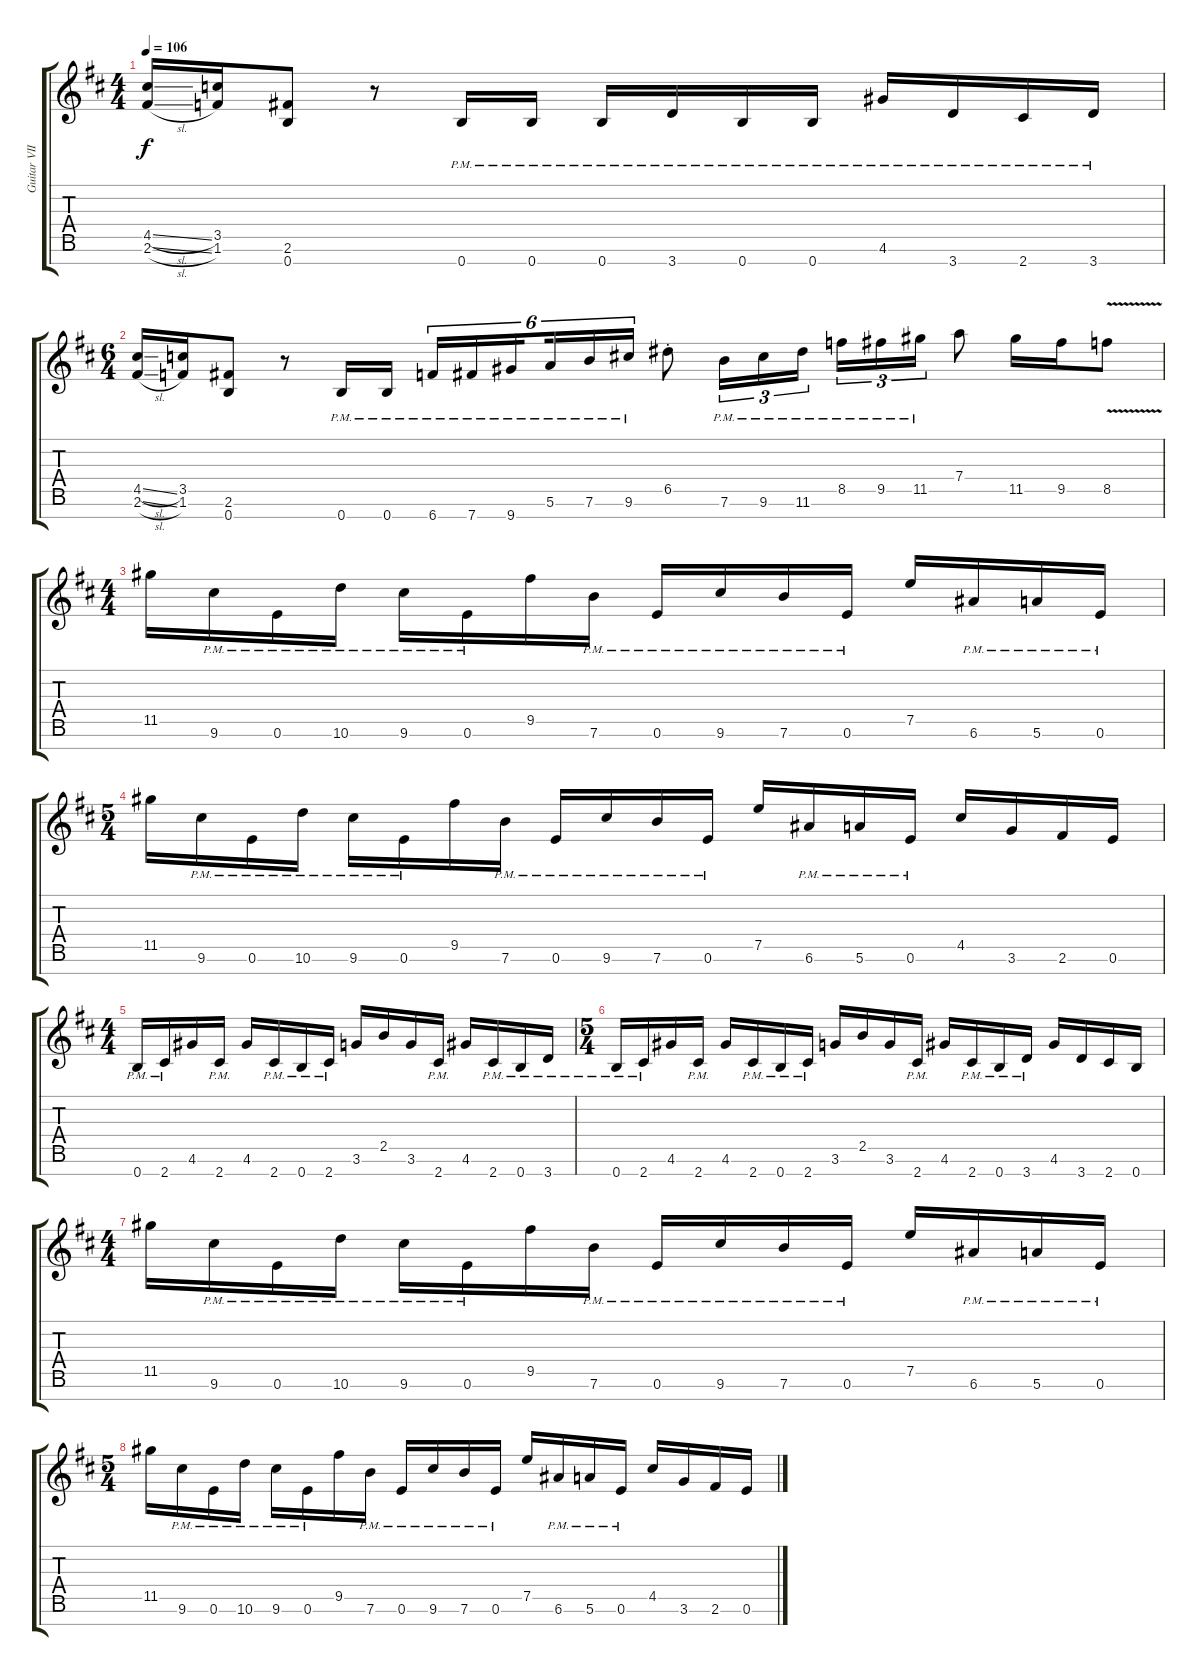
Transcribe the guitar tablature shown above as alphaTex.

\track ("Guitar VIII (7 strings Standard Tuning)" "Guitar VII") {instrument distortionguitar}
\staff {score tabs}
\tuning (E4 B3 G3 D3 A2 E2 B1) {hide}
\ts (4 4)
\tempo 106
\clef g2
\ks d
(4.5{sl} 2.6{sl}).16{ot 8vb dy f} (3.5 1.6).16{ot 8vb} (2.6 0.7).8{ot 8vb} r.8{ot 8vb} 0.7{pm}.16{ot 8vb} 0.7{pm}.16{ot 8vb} 0.7{pm}.16{ot 8vb} 3.7{pm}.16{ot 8vb} 0.7{pm}.16{ot 8vb} 0.7{pm}.16{ot 8vb} 4.6{pm}.16{ot 8vb} 3.7{pm}.16{ot 8vb} 2.7{pm}.16{ot 8vb} 3.7{pm}.16{ot 8vb} |
\ts (6 4)
(4.5{sl} 2.6{sl}).16{ot 8vb} (3.5 1.6).16{ot 8vb} (2.6 0.7).8{ot 8vb} r.8{ot 8vb} 0.7{pm}.16{ot 8vb} 0.7{pm}.16{ot 8vb beam splitsecondary} 6.7{pm}.16{tu (6 4) ot 8vb} 7.7{pm}.16{tu (6 4) ot 8vb} 9.7{pm}.16{tu (6 4) ot 8vb beam splitsecondary} 5.6{pm}.16{tu (6 4) ot 8vb} 7.6{pm}.16{tu (6 4) ot 8vb} 9.6{pm}.16{tu (6 4) ot 8vb} 6.5{st}.8{ot 8vb} 7.6{pm}.16{tu (3 2) ot 8vb} 9.6{pm}.16{tu (3 2) ot 8vb} 11.6{pm}.16{tu (3 2) ot 8vb beam splitsecondary} 8.5{pm}.16{tu (3 2) ot 8vb} 9.5{pm}.16{tu (3 2) ot 8vb} 11.5{pm}.16{tu (3 2) ot 8vb} 7.4.8{ot 8vb} 11.5.16{ot 8vb} 9.5.16{ot 8vb} 8.5{v}.8{ot 8vb} |
\ts (4 4)
11.5.16{ot 8vb} 9.6{pm}.16{ot 8vb} 0.6{pm}.16{ot 8vb} 10.6{pm}.16{ot 8vb} 9.6{pm}.16{ot 8vb} 0.6{pm}.16{ot 8vb} 9.5.16{ot 8vb} 7.6{pm}.16{ot 8vb} 0.6{pm}.16{ot 8vb} 9.6{pm}.16{ot 8vb} 7.6{pm}.16{ot 8vb} 0.6{pm}.16{ot 8vb} 7.5.16{ot 8vb} 6.6{pm}.16{ot 8vb} 5.6{pm}.16{ot 8vb} 0.6{pm}.16{ot 8vb} |
\ts (5 4)
11.5.16{ot 8vb} 9.6{pm}.16{ot 8vb} 0.6{pm}.16{ot 8vb} 10.6{pm}.16{ot 8vb} 9.6{pm}.16{ot 8vb} 0.6{pm}.16{ot 8vb} 9.5.16{ot 8vb} 7.6{pm}.16{ot 8vb} 0.6{pm}.16{ot 8vb} 9.6{pm}.16{ot 8vb} 7.6{pm}.16{ot 8vb} 0.6{pm}.16{ot 8vb} 7.5.16{ot 8vb} 6.6{pm}.16{ot 8vb} 5.6{pm}.16{ot 8vb} 0.6{pm}.16{ot 8vb} 4.5.16{ot 8vb} 3.6.16{ot 8vb} 2.6.16{ot 8vb} 0.6.16{ot 8vb} |
\ts (4 4)
0.7{pm}.16{ot 8vb} 2.7{pm}.16{ot 8vb} 4.6.16{ot 8vb} 2.7{pm}.16{ot 8vb} 4.6.16{ot 8vb} 2.7{pm}.16{ot 8vb} 0.7{pm}.16{ot 8vb} 2.7{pm}.16{ot 8vb} 3.6.16{ot 8vb} 2.5.16{ot 8vb} 3.6.16{ot 8vb} 2.7{pm}.16{ot 8vb} 4.6.16{ot 8vb} 2.7{pm}.16{ot 8vb} 0.7{pm}.16{ot 8vb} 3.7{pm}.16{ot 8vb} |
\ts (5 4)
0.7{pm}.16{ot 8vb} 2.7{pm}.16{ot 8vb} 4.6.16{ot 8vb} 2.7{pm}.16{ot 8vb} 4.6.16{ot 8vb} 2.7{pm}.16{ot 8vb} 0.7{pm}.16{ot 8vb} 2.7{pm}.16{ot 8vb} 3.6.16{ot 8vb} 2.5.16{ot 8vb} 3.6.16{ot 8vb} 2.7{pm}.16{ot 8vb} 4.6.16{ot 8vb} 2.7{pm}.16{ot 8vb} 0.7{pm}.16{ot 8vb} 3.7{pm}.16{ot 8vb} 4.6.16{ot 8vb} 3.7.16{ot 8vb} 2.7.16{ot 8vb} 0.7.16{ot 8vb} |
\ts (4 4)
11.5.16{ot 8vb} 9.6{pm}.16{ot 8vb} 0.6{pm}.16{ot 8vb} 10.6{pm}.16{ot 8vb} 9.6{pm}.16{ot 8vb} 0.6{pm}.16{ot 8vb} 9.5.16{ot 8vb} 7.6{pm}.16{ot 8vb} 0.6{pm}.16{ot 8vb} 9.6{pm}.16{ot 8vb} 7.6{pm}.16{ot 8vb} 0.6{pm}.16{ot 8vb} 7.5.16{ot 8vb} 6.6{pm}.16{ot 8vb} 5.6{pm}.16{ot 8vb} 0.6{pm}.16{ot 8vb} |
\ts (5 4)
11.5.16{ot 8vb} 9.6{pm}.16{ot 8vb} 0.6{pm}.16{ot 8vb} 10.6{pm}.16{ot 8vb} 9.6{pm}.16{ot 8vb} 0.6{pm}.16{ot 8vb} 9.5.16{ot 8vb} 7.6{pm}.16{ot 8vb} 0.6{pm}.16{ot 8vb} 9.6{pm}.16{ot 8vb} 7.6{pm}.16{ot 8vb} 0.6{pm}.16{ot 8vb} 7.5.16{ot 8vb} 6.6{pm}.16{ot 8vb} 5.6{pm}.16{ot 8vb} 0.6{pm}.16{ot 8vb} 4.5.16{ot 8vb} 3.6.16{ot 8vb} 2.6.16{ot 8vb} 0.6.16{ot 8vb}
